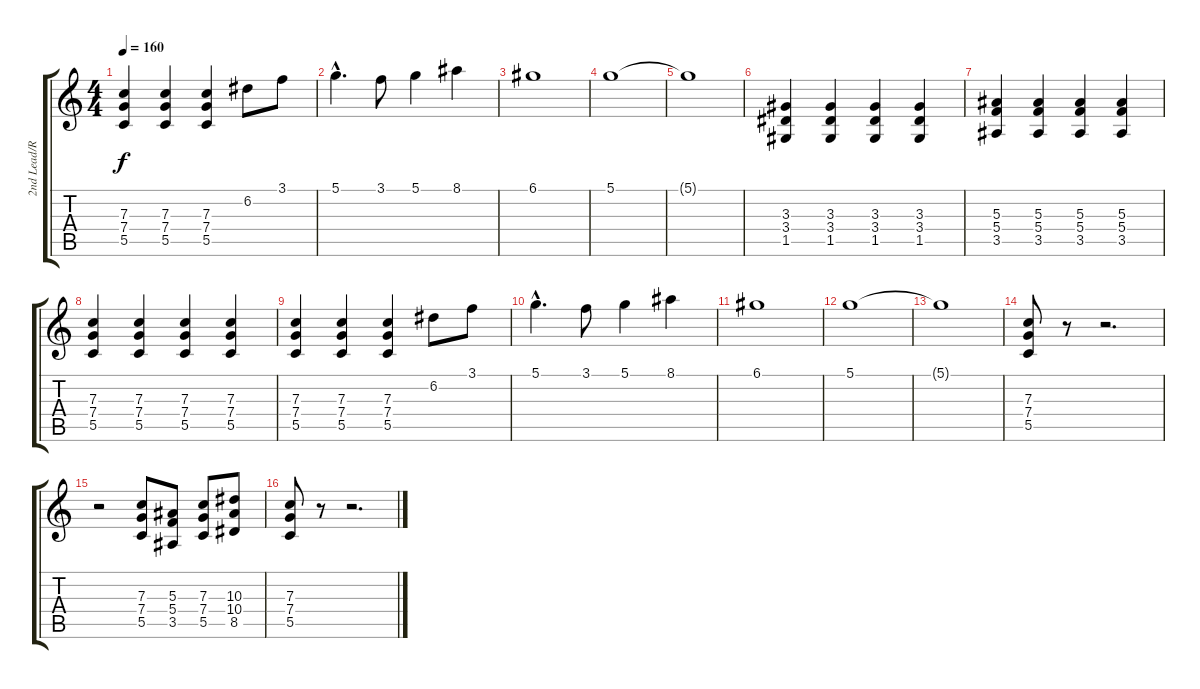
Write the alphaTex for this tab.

\track ("2nd Lead/Rhythm Guitar" "2nd Lead/R") {instrument overdrivenguitar}
\staff {score tabs}
\tuning (D4 A3 F3 C3 G2 C2) {hide}
\ts (4 4)
\tempo 160
\clef g2
\ks c
(7.3 7.4 5.5).4{dy f} (7.3 7.4 5.5).4 (7.3 7.4 5.5).4 6.2.8 3.1.8 |
5.1{hac}.4{d} 3.1.8 5.1.4 8.1.4 |
6.1.1 |
5.1.1 |
5.1{t}.1 |
(3.3 3.4 1.5).4 (3.3 3.4 1.5).4 (3.3 3.4 1.5).4 (3.3 3.4 1.5).4 |
(5.3 5.4 3.5).4 (5.3 5.4 3.5).4 (5.3 5.4 3.5).4 (5.3 5.4 3.5).4 |
(7.3 7.4 5.5).4 (7.3 7.4 5.5).4 (7.3 7.4 5.5).4 (7.3 7.4 5.5).4 |
(7.3 7.4 5.5).4 (7.3 7.4 5.5).4 (7.3 7.4 5.5).4 6.2.8 3.1.8 |
5.1{hac}.4{d} 3.1.8 5.1.4 8.1.4 |
6.1.1 |
5.1.1 |
5.1{t}.1 |
(7.3 7.4 5.5).8 r.8 r.2{d} |
r.2 (7.3 7.4 5.5).8 (5.3 5.4 3.5).8 (7.3 7.4 5.5).8 (10.3 10.4 8.5).8 |
(7.3 7.4 5.5).8 r.8 r.2{d}
